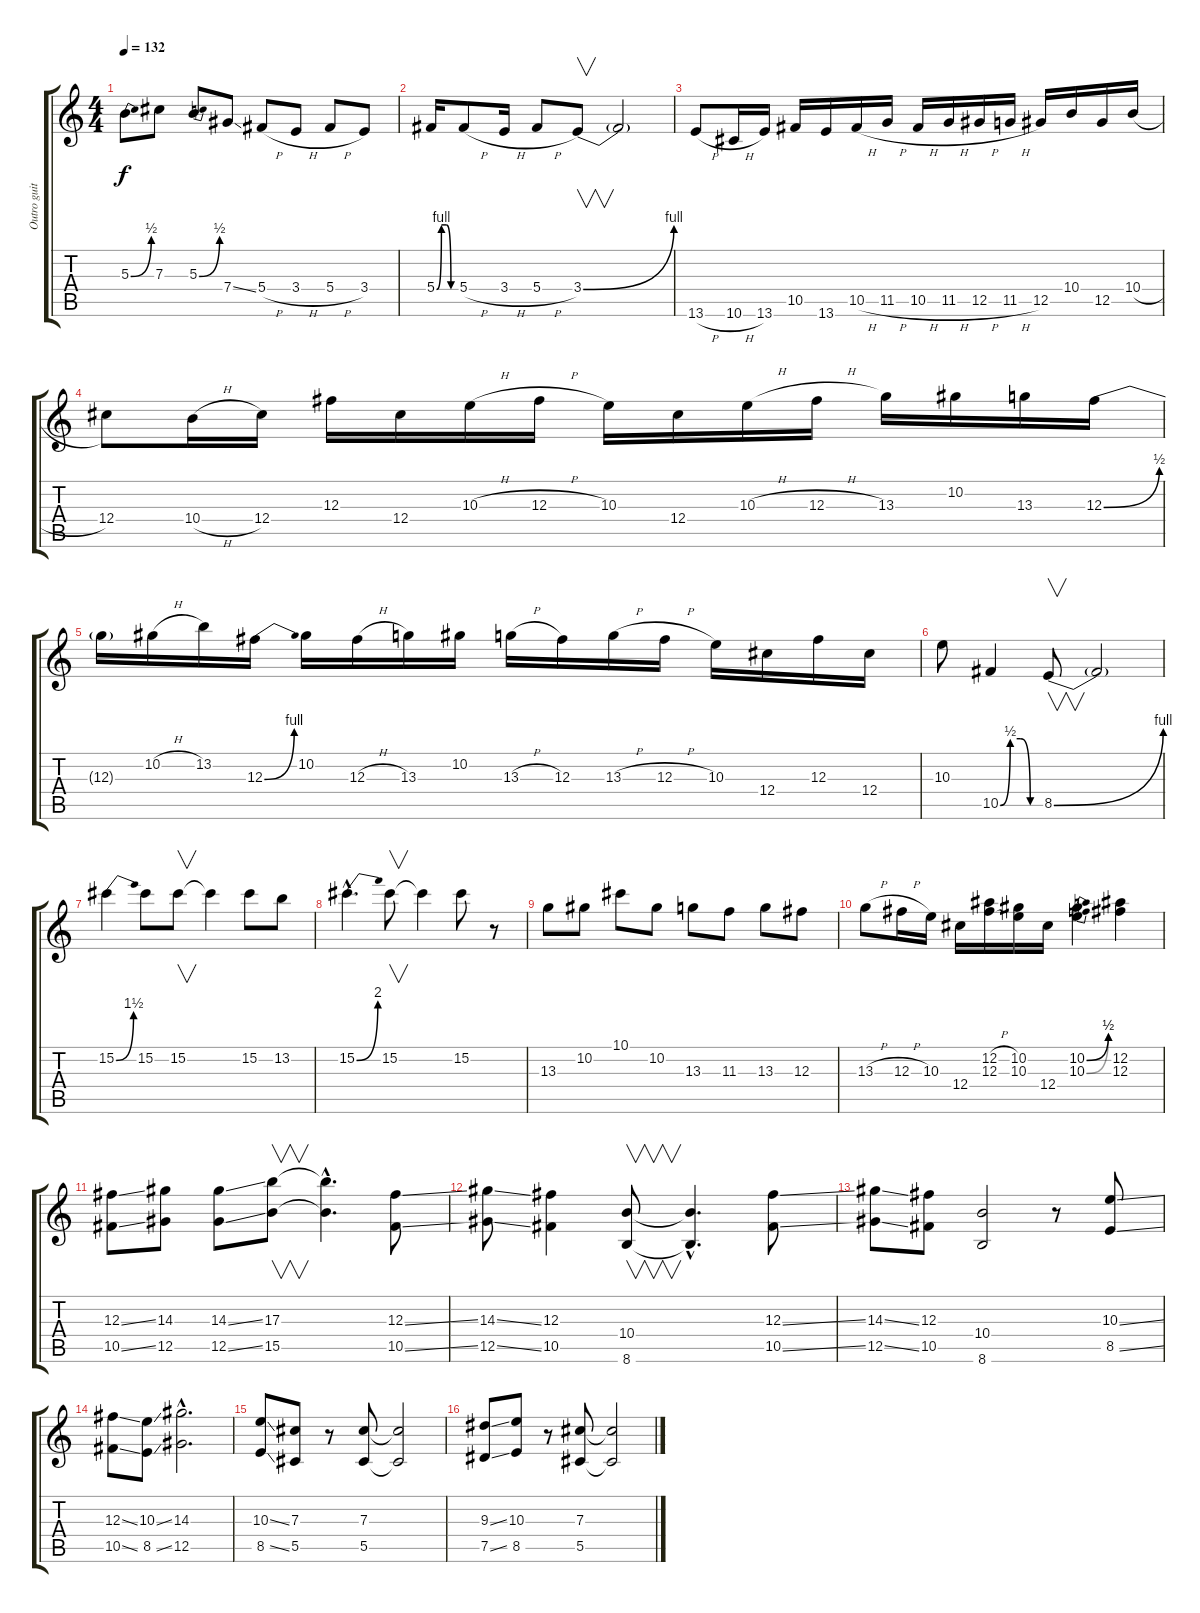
\track ("Outro guitar" "Outro guit") {instrument distortionguitar}
\staff {score tabs}
\tuning (Eb4 Bb3 Gb3 Db3 Ab2 Eb2) {hide}
\ts (4 4)
\tempo 132
\clef g2
\ks c
5.3{be (bend 0 0 60 2)}.8{dy f} 7.3.8 5.3{be (bend 0 0 60 2)}.8 7.4{ss}.8 5.4{h}.8 3.4{h}.8 5.4{h}.8 3.4.8 |
5.4{be (custom 0 0 15 4 30 4 45 0 60 0)}.16 5.4{h}.8 3.4{h}.16 5.4{h}.8 3.4{be (bend 0 0 60 4)}.8{v} 3.4{t}.2 |
13.6{h}.8 10.6{h}.16 13.6.16 10.5.16 13.6.16 10.5{h}.16 11.5{h}.16 10.5{h}.16 11.5{h}.16 12.5{h}.16 11.5{h}.16 12.5.16 10.4.16 12.5.16 10.4{h}.16 |
12.4.8 10.4{h}.16 12.4.16 12.3.16 12.4.16 10.3{h}.16 12.3{h}.16 10.3.16 12.4.16 10.3{h}.16 12.3{h}.16 13.3.16 10.2.16 13.3.16 12.3{be (bend 0 0 60 2)}.16 |
12.3{t}.16 10.2{h}.16 13.2.16 12.3{be (bend 0 0 60 4)}.16 10.2.16 12.3{h}.16 13.3.16 10.2.16 13.3{h}.16 12.3.16 13.3{h}.16 12.3{h}.16 10.3.16 12.4.16 12.3.16 12.4.16 |
10.3.8 10.5{be (custom 0 0 15 2 30 2 45 0 60 0)}.4 8.5{be (bend 0 0 60 4)}.8{v} 8.5{t}.2 |
15.2{be (bend 0 0 60 6)}.4 15.2.8 15.2.8{v} 15.2{t}.4 15.2.8 13.2.8 |
15.2{be (bend 0 0 60 8) hac}.4{d} 15.2.8{v} 15.2{t}.4 15.2.8 r.8 |
13.3.8 10.2.8 10.1.8 10.2.8 13.3.8 11.3.8 13.3.8 12.3.8 |
13.3{h}.8 12.3{h}.16 10.3.16 12.4.16 (12.2{h} 12.3{h}).16 (10.2 10.3).16 12.4.16 (10.2{be (bend 0 0 60 2)} 10.3{be (bend 0 0 60 2)}).4 (12.2 12.3).4 |
(12.3{ss} 10.5{ss}).8 (14.3 12.5).8 (14.3{ss} 12.5{ss}).8 (17.3 15.5).8{v} (17.3{hac t} 15.5{hac t}).4{d} (12.3{ss} 10.5{ss}).8 |
(14.3{ss} 12.5{ss}).8 (12.3 10.5).4 (10.4 8.6).8{v} (10.4{hac t} 8.6{hac t}).4{d} (12.3{ss} 10.5{ss}).8 |
(14.3{ss} 12.5{ss}).8 (12.3 10.5).8 (10.4 8.6).2 r.8 (10.3{ss} 8.5{ss}).8 |
(12.3{ss} 10.5{ss}).8 (10.3{ss} 8.5{ss}).8 (14.3{hac} 12.5{hac}).2{d} |
(10.3{ss} 8.5{ss}).8 (7.3 5.5).8 r.8 (7.3 5.5).8 (7.3{t} 5.5{t}).2 |
(9.3{ss} 7.5{ss}).8 (10.3 8.5).8 r.8 (7.3 5.5).8 (7.3{t} 5.5{t}).2
